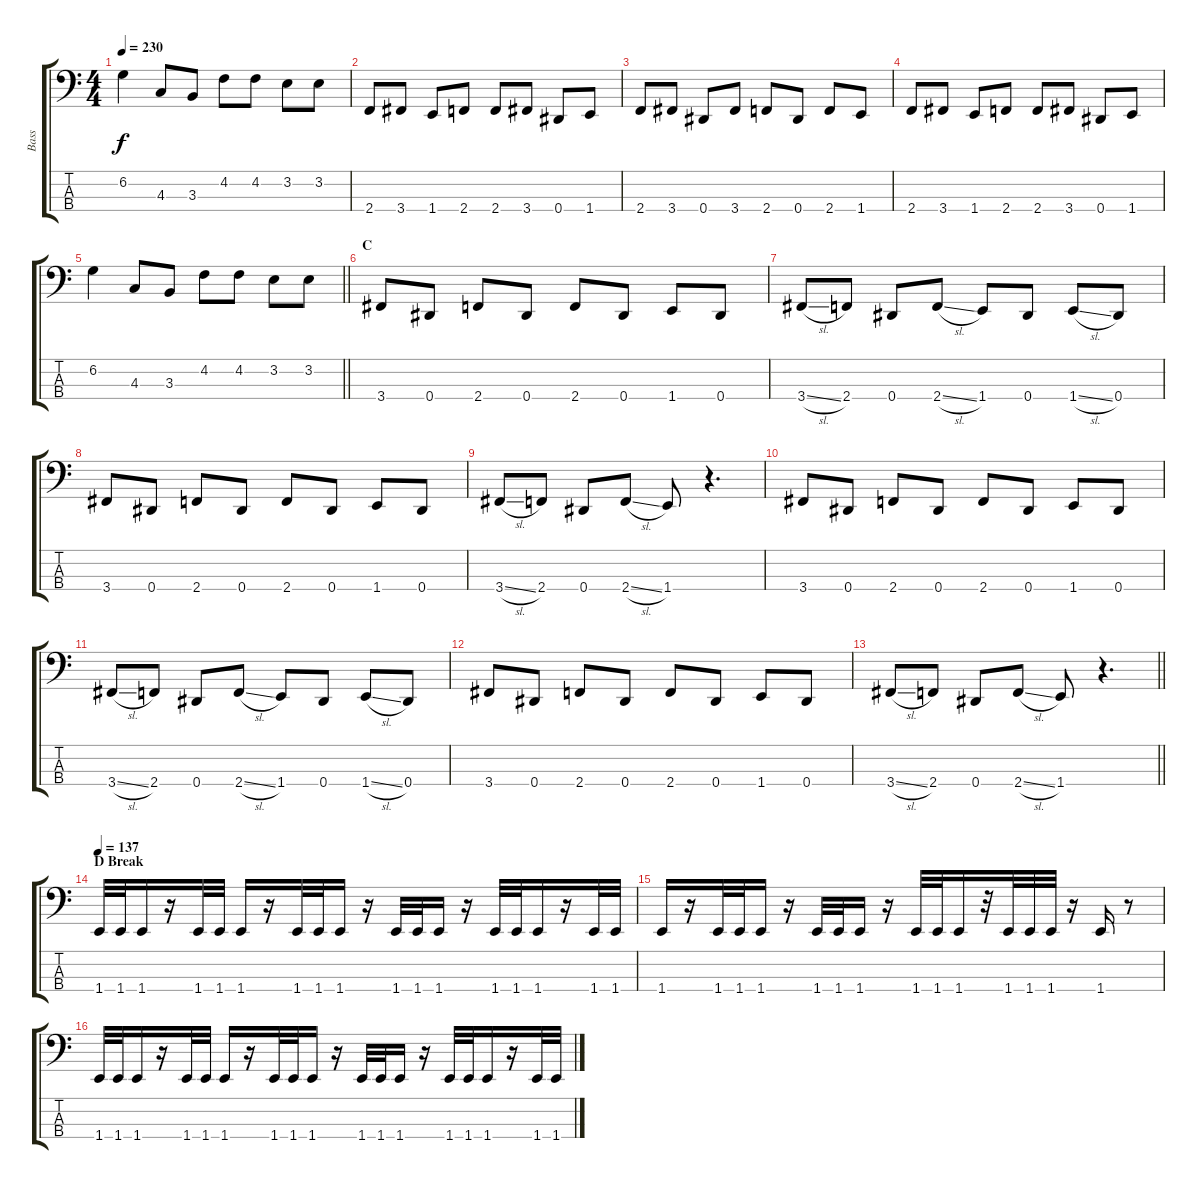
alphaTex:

\track ("Bass" "Bass") {instrument electricbasspick}
\staff {score tabs}
\tuning (Gb2 Db2 Ab1 Eb1) {hide}
\ts (4 4)
\tempo 230
\clef f4
\ks c
6.2.4{dy f} 4.3.8 3.3.8 4.2.8 4.2.8 3.2.8 3.2.8 |
2.4.8 3.4.8 1.4.8 2.4.8 2.4.8 3.4.8 0.4.8 1.4.8 |
2.4.8 3.4.8 0.4.8 3.4.8 2.4.8 0.4.8 2.4.8 1.4.8 |
2.4.8 3.4.8 1.4.8 2.4.8 2.4.8 3.4.8 0.4.8 1.4.8 |
\barLineRight lightlight
6.2.4 4.3.8 3.3.8 4.2.8 4.2.8 3.2.8 3.2.8 |
\section ("" "C")
3.4.8 0.4.8 2.4.8 0.4.8 2.4.8 0.4.8 1.4.8 0.4.8 |
3.4{sl}.8 2.4.8 0.4.8 2.4{sl}.8 1.4.8 0.4.8 1.4{sl}.8 0.4.8 |
3.4.8 0.4.8 2.4.8 0.4.8 2.4.8 0.4.8 1.4.8 0.4.8 |
3.4{sl}.8 2.4.8 0.4.8 2.4{sl}.8 1.4.8 r.4{d} |
3.4.8 0.4.8 2.4.8 0.4.8 2.4.8 0.4.8 1.4.8 0.4.8 |
3.4{sl}.8 2.4.8 0.4.8 2.4{sl}.8 1.4.8 0.4.8 1.4{sl}.8 0.4.8 |
3.4.8 0.4.8 2.4.8 0.4.8 2.4.8 0.4.8 1.4.8 0.4.8 |
\barLineRight lightlight
3.4{sl}.8 2.4.8 0.4.8 2.4{sl}.8 1.4.8 r.4{d} |
\section ("" "D Break")
\tempo 137
1.4.32 1.4.32 1.4.16 r.16 1.4.32 1.4.32 1.4.16 r.16 1.4.32 1.4.32 1.4.16 r.16 1.4.32 1.4.32 1.4.16 r.16 1.4.32 1.4.32 1.4.16 r.16 1.4.32 1.4.32 |
1.4.16 r.16 1.4.32 1.4.32 1.4.16 r.16 1.4.32 1.4.32 1.4.16 r.16 1.4.32 1.4.32 1.4.16 r.32 1.4.32 1.4.32 1.4.32 r.16 1.4.16 r.8 |
1.4.32 1.4.32 1.4.16 r.16 1.4.32 1.4.32 1.4.16 r.16 1.4.32 1.4.32 1.4.16 r.16 1.4.32 1.4.32 1.4.16 r.16 1.4.32 1.4.32 1.4.16 r.16 1.4.32 1.4.32
